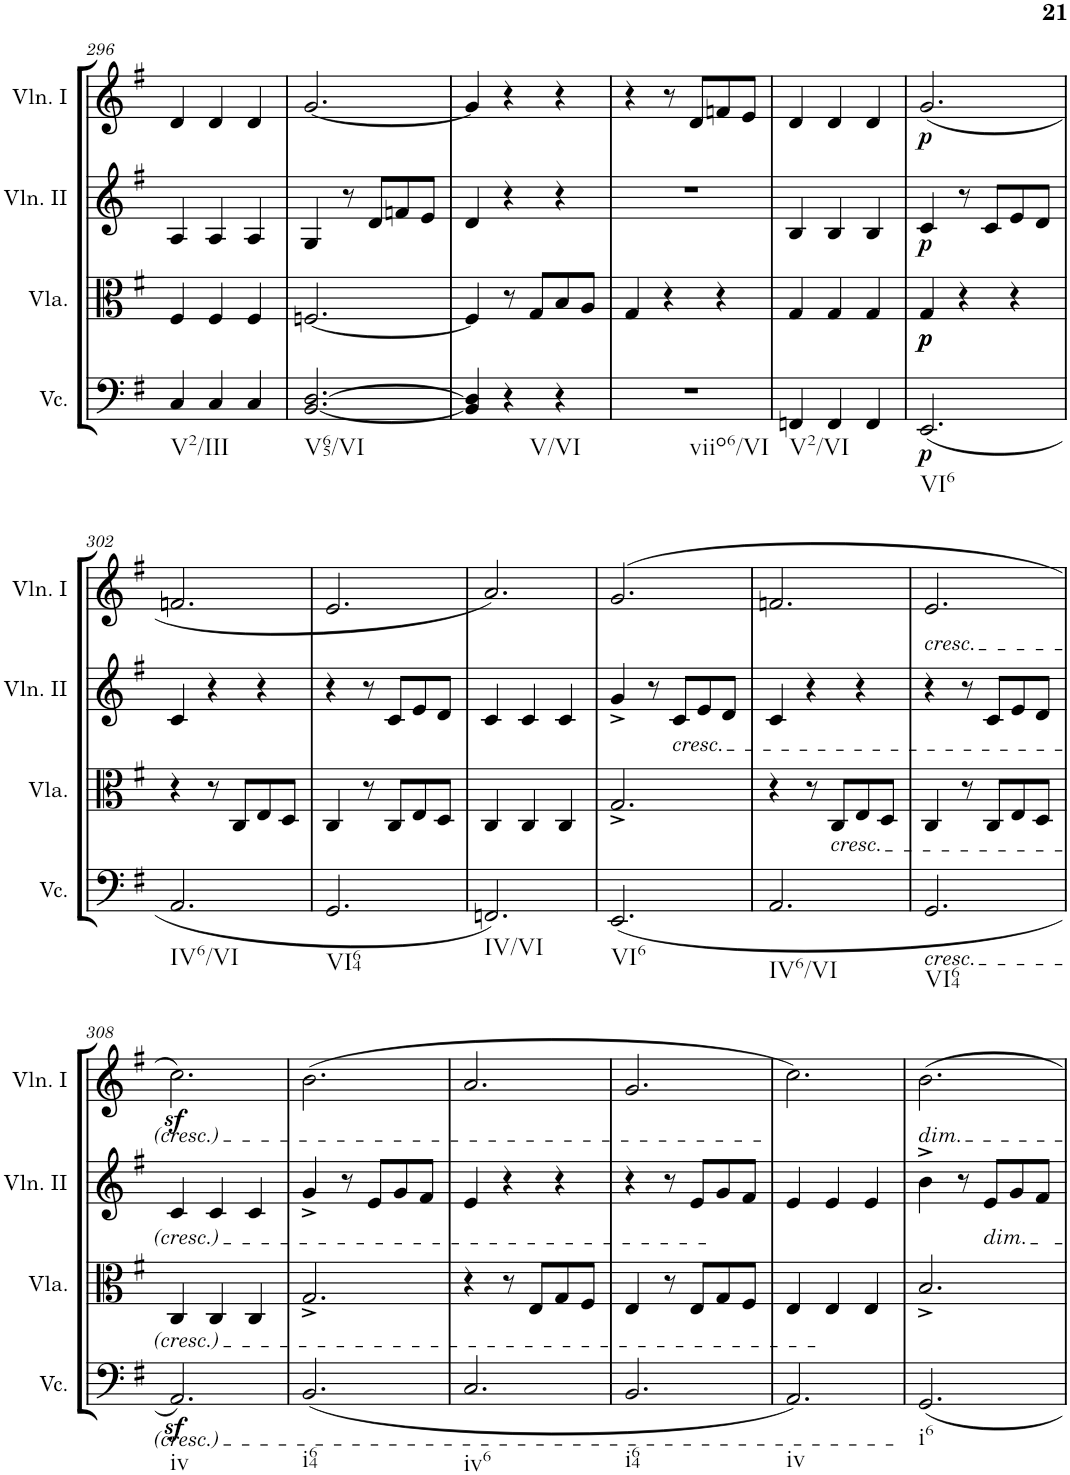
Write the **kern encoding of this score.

**kern	**dynam	**kern	**dynam	**kern	**dynam	**kern	**dynam
*part4	*part4	*part3	*part3	*part2	*part2	*part1	*part1
*staff4	*staff4	*staff3	*staff3	*staff2	*staff2	*staff1	*staff1
*I"Violoncello	*	*I"Viola	*	*I"Violino II	*	*I"Violino I	*
*I'Vc.	*	*I'Vla.	*	*I'Vln. II	*	*I'Vln. I	*
!!LO:PB:g=z
*clefF4	*	*clefC3	*	*clefG2	*	*clefG2	*
*k[f#]	*	*k[f#]	*	*k[f#]	*	*k[f#]	*
*M3/4	*	*M3/4	*	*M3/4	*	*M3/4	*
=296	=296	=296	=296	=296	=296	=296	=296
!LO:TX:b:t=V2/III	!	!	!	!	!	!	!
4C/	.	4F#/	.	4A/	.	4d/	.
4C/	.	4F#/	.	4A/	.	4d/	.
4C/	.	4F#/	.	4A/	.	4d/	.
=297	=297	=297	=297	=297	=297	=297	=297
!LO:TX:b:t=V65/VI	!	!	!	!	!	!	!
[2.BB/ [2.D/	.	[2.Fn/	.	4G/	.	[2.g/	.
.	.	.	.	8r	.	.	.
.	.	.	.	8d/L	.	.	.
.	.	.	.	8fn/	.	.	.
.	.	.	.	8e/J	.	.	.
=298	=298	=298	=298	=298	=298	=298	=298
4BB/] 4D/]	.	4F/]	.	4d/	.	4g/]	.
!LO:TX:b:t=V/VI	!	!	!	!	!	!	!
4r	.	8r	.	4r	.	4r	.
.	.	8G/L	.	.	.	.	.
4r	.	8B/	.	4r	.	4r	.
.	.	8A/J	.	.	.	.	.
=299	=299	=299	=299	=299	=299	=299	=299
!LO:TX:b:t=viio6/VI	!	!	!	!	!	!	!
2.r	.	4G/	.	2.r	.	4r	.
.	.	4r	.	.	.	8r	.
.	.	.	.	.	.	8d/L	.
.	.	4r	.	.	.	8fn/	.
.	.	.	.	.	.	8e/J	.
=300	=300	=300	=300	=300	=300	=300	=300
!LO:TX:b:t=V2/VI	!	!	!	!	!	!	!
4FFn/	.	4G/	.	4B/	.	4d/	.
4FF/	.	4G/	.	4B/	.	4d/	.
4FF/	.	4G/	.	4B/	.	4d/	.
=301	=301	=301	=301	=301	=301	=301	=301
!LO:TX:b:t=VI6	!	!	!	!	!	!	!
!	!LO:DY:b	!	!LO:DY:b	!	!	!	!
!	!	!	!LO:DY:n=1:b	!	!LO:DY:b	!	!LO:DY:b
(2.EE/	p	4G/	p p	4c/	p	(2.g/	p
.	.	4r	.	8r	.	.	.
.	.	.	.	8c/L	.	.	.
.	.	4r	.	8e/	.	.	.
.	.	.	.	8d/J	.	.	.
!!LO:LB:g=z
=302	=302	=302	=302	=302	=302	=302	=302
!LO:TX:b:t=IV6/VI	!	!	!	!	!	!	!
2.AA/	.	4r	.	4c/	.	2.fn/	.
.	.	8r	.	4r	.	.	.
.	.	8C/L	.	.	.	.	.
.	.	8E/	.	4r	.	.	.
.	.	8D/J	.	.	.	.	.
=303	=303	=303	=303	=303	=303	=303	=303
!LO:TX:b:t=VI64	!	!	!	!	!	!	!
2.GG/	.	4C/	.	4r	.	2.e/	.
.	.	8r	.	8r	.	.	.
.	.	8C/L	.	8c/L	.	.	.
.	.	8E/	.	8e/	.	.	.
.	.	8D/J	.	8d/J	.	.	.
=304	=304	=304	=304	=304	=304	=304	=304
!LO:TX:b:t=IV/VI	!	!	!	!	!	!	!
2.FFn/)	.	4C/	.	4c/	.	2.a/)	.
.	.	4C/	.	4c/	.	.	.
.	.	4C/	.	4c/	.	.	.
=305	=305	=305	=305	=305	=305	=305	=305
!LO:TX:b:t=VI6	!	!	!	!	!	!	!
(2.EE/	.	2.G^/	.	4g^/	.	(2.g/	.
.	.	.	.	8r	.	.	.
!	!	!	!	!LO:TX:b:i:t=cresc.	!	!	!
.	.	.	.	8c/L	.	.	.
.	.	.	.	8e/	.	.	.
.	.	.	.	8d/J	.	.	.
=306	=306	=306	=306	=306	=306	=306	=306
!LO:TX:b:t=IV6/VI	!	!	!	!	!	!	!
2.AA/	.	4r	.	4c/	.	2.fn/	.
.	.	8r	.	4r	.	.	.
!	!	!LO:TX:b:i:t=cresc.	!	!	!	!	!
.	.	8C/L	.	.	.	.	.
.	.	8E/	.	4r	.	.	.
.	.	8D/J	.	.	.	.	.
=307	=307	=307	=307	=307	=307	=307	=307
!	!	!	!	!	!	!LO:TX:b:i:t=cresc.	!
!LO:TX:b:i:t=cresc.	!	!	!	!	!	!	!
!LO:TX:b:t=VI64	!	!	!	!	!	!	!
2.GG/	.	4C/	.	4r	.	2.e/	.
.	.	8r	.	8r	.	.	.
.	.	8C/L	.	8c/L	.	.	.
.	.	8E/	.	8e/	.	.	.
.	.	8D/J	.	8d/J	.	.	.
!!LO:LB:g=z
=308	=308	=308	=308	=308	=308	=308	=308
!LO:TX:b:t=iv	!	!	!	!	!	!	!
2.AAz</)	.	4C/	.	4c/	.	2.ccz<\)	.
.	.	4C/	.	4c/	.	.	.
.	.	4C/	.	4c/	.	.	.
=309	=309	=309	=309	=309	=309	=309	=309
!LO:TX:b:t=i64	!	!	!	!	!	!	!
(2.BB/	.	2.G^/	.	4g^/	.	(2.b\	.
.	.	.	.	8r	.	.	.
.	.	.	.	8e/L	.	.	.
.	.	.	.	8g/	.	.	.
.	.	.	.	8f#/J	.	.	.
=310	=310	=310	=310	=310	=310	=310	=310
!LO:TX:b:t=iv6	!	!	!	!	!	!	!
2.C/	.	4r	.	4e/	.	2.a/	.
.	.	8r	.	4r	.	.	.
.	.	8E/L	.	.	.	.	.
.	.	8G/	.	4r	.	.	.
.	.	8F#/J	.	.	.	.	.
=311	=311	=311	=311	=311	=311	=311	=311
!LO:TX:b:t=i64	!	!	!	!	!	!	!
2.BB/	.	4E/	.	4r	.	2.g/	.
.	.	8r	.	8r	.	.	.
.	.	8E/L	.	8e/L	.	.	.
.	.	8G/	.	8g/	.	.	.
.	.	8F#/J	.	8f#/J	.	.	.
=312	=312	=312	=312	=312	=312	=312	=312
!LO:TX:b:t=iv	!	!	!	!	!	!	!
2.AA/)	.	4E/	.	4e/	.	2.cc\)	.
.	.	4E/	.	4e/	.	.	.
.	.	4E/	.	4e/	.	.	.
=313	=313	=313	=313	=313	=313	=313	=313
!	!	!	!	!	!	!LO:TX:b:i:t=dim.	!
!LO:TX:b:t=i6	!	!	!	!	!	!	!
2.GG/	.	2.B^/	.	4b^\	.	2.b\	.
.	.	.	.	8r	.	.	.
!	!	!	!	!LO:TX:b:i:t=dim.	!	!	!
.	.	.	.	8e/L	.	.	.
.	.	.	.	8g/	.	.	.
.	.	.	.	8f#/J	.	.	.
=	=	=	=	=	=	=	=
*-	*-	*-	*-	*-	*-	*-	*-
